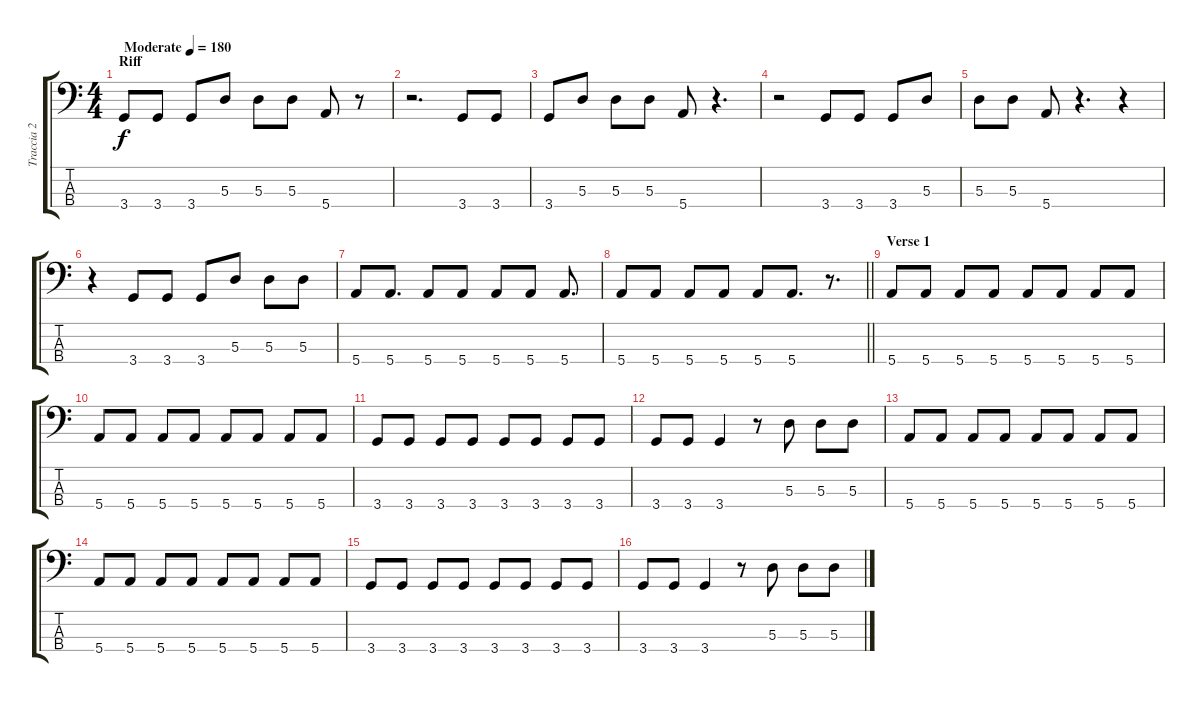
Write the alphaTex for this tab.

\track ("Traccia 2" "Traccia 2") {instrument electricbasspick}
\staff {score tabs}
\tuning (G2 D2 A1 E1) {hide}
\ts (4 4)
\section ("" "Riff")
\tempo (180 "Moderate")
\clef f4
\ks c
3.4.8{dy f instrument electricbasspick} 3.4.8 3.4.8 5.3.8 5.3.8 5.3.8 5.4.8 r.8 |
r.2{d} 3.4.8 3.4.8 |
3.4.8 5.3.8 5.3.8 5.3.8 5.4.8 r.4{d} |
r.2 3.4.8 3.4.8 3.4.8 5.3.8 |
5.3.8 5.3.8 5.4.8 r.4{d} r.4 |
r.4 3.4.8 3.4.8 3.4.8 5.3.8 5.3.8 5.3.8 |
5.4.8 5.4.8{d} 5.4.8 5.4.8 5.4.8 5.4.8 5.4.8{d} |
\barLineRight lightlight
5.4.8 5.4.8 5.4.8 5.4.8 5.4.8 5.4.8{d} r.8{d} |
\section ("" "Verse 1")
5.4.8 5.4.8 5.4.8 5.4.8 5.4.8 5.4.8 5.4.8 5.4.8 |
5.4.8 5.4.8 5.4.8 5.4.8 5.4.8 5.4.8 5.4.8 5.4.8 |
3.4.8 3.4.8 3.4.8 3.4.8 3.4.8 3.4.8 3.4.8 3.4.8 |
3.4.8 3.4.8 3.4.4 r.8 5.3.8 5.3.8 5.3.8 |
5.4.8 5.4.8 5.4.8 5.4.8 5.4.8 5.4.8 5.4.8 5.4.8 |
5.4.8 5.4.8 5.4.8 5.4.8 5.4.8 5.4.8 5.4.8 5.4.8 |
3.4.8 3.4.8 3.4.8 3.4.8 3.4.8 3.4.8 3.4.8 3.4.8 |
3.4.8 3.4.8 3.4.4 r.8 5.3.8 5.3.8 5.3.8
